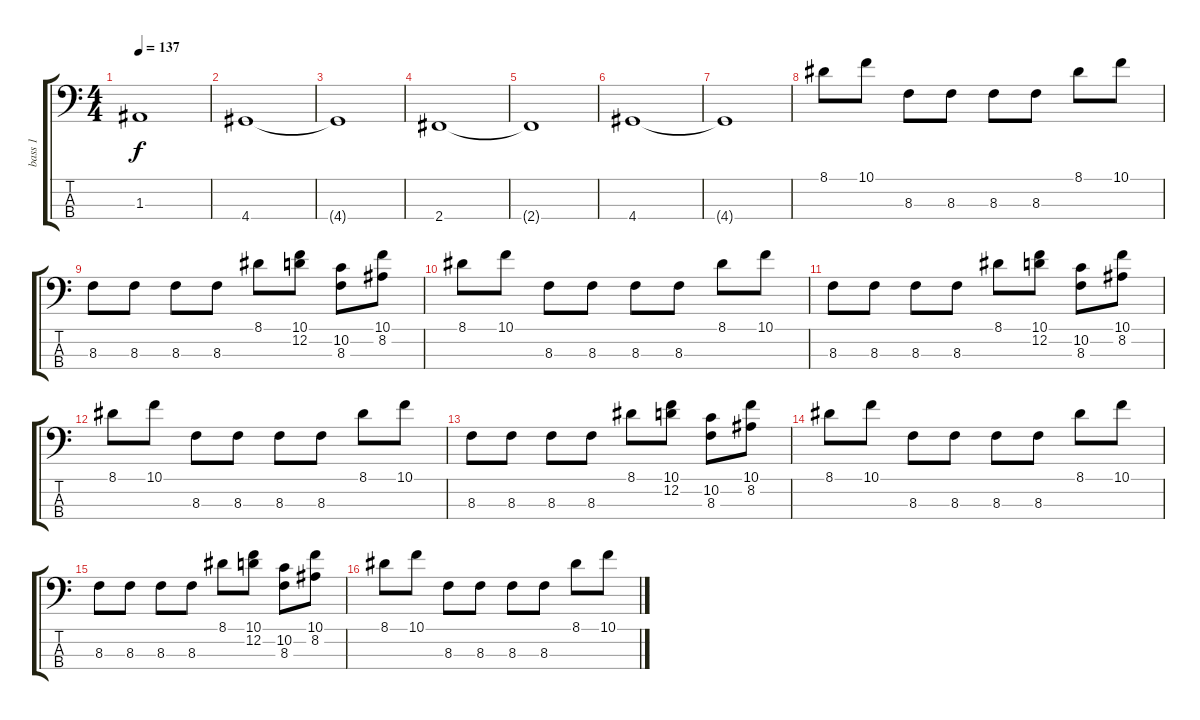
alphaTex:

\track ("bass 1" "bass 1") {instrument fretlessbass}
\staff {score tabs}
\tuning (G2 D2 A1 E1) {hide}
\ts (4 4)
\tempo 137
\clef f4
\ks c
1.3{t}.1{dy f} |
4.4.1 |
4.4{t}.1 |
2.4.1 |
2.4{t}.1 |
4.4.1 |
4.4{t}.1 |
8.1.8 10.1.8 8.3.8 8.3.8 8.3.8 8.3.8 8.1.8 10.1.8 |
8.3.8 8.3.8 8.3.8 8.3.8 8.1.8 (10.1 12.2).8 (10.2 8.3).8 (10.1 8.2).8 |
8.1.8 10.1.8 8.3.8 8.3.8 8.3.8 8.3.8 8.1.8 10.1.8 |
8.3.8 8.3.8 8.3.8 8.3.8 8.1.8 (10.1 12.2).8 (10.2 8.3).8 (10.1 8.2).8 |
8.1.8 10.1.8 8.3.8 8.3.8 8.3.8 8.3.8 8.1.8 10.1.8 |
8.3.8 8.3.8 8.3.8 8.3.8 8.1.8 (10.1 12.2).8 (10.2 8.3).8 (10.1 8.2).8 |
8.1.8 10.1.8 8.3.8 8.3.8 8.3.8 8.3.8 8.1.8 10.1.8 |
8.3.8 8.3.8 8.3.8 8.3.8 8.1.8 (10.1 12.2).8 (10.2 8.3).8 (10.1 8.2).8 |
8.1.8 10.1.8 8.3.8 8.3.8 8.3.8 8.3.8 8.1.8 10.1.8
